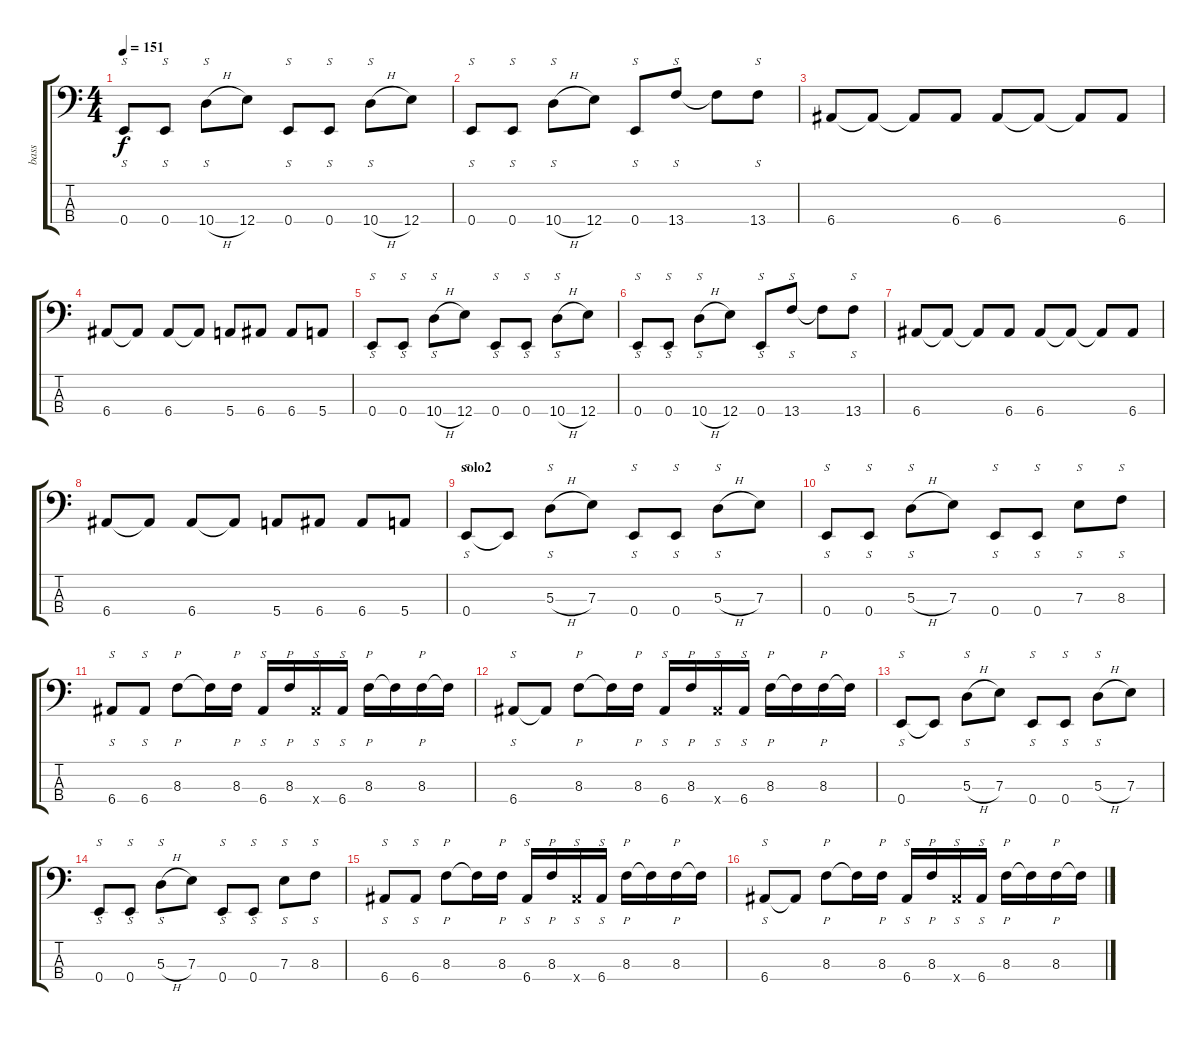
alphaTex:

\track ("bass" "bass") {instrument electricbassfinger}
\staff {score tabs}
\tuning (G2 D2 A1 E1) {hide}
\ts (4 4)
\tempo 151
\clef f4
\ks c
0.4.8{s dy f instrument slapbass1} 0.4.8{s} 10.4{h}.8{s} 12.4.8 0.4.8{s} 0.4.8{s} 10.4{h}.8{s} 12.4.8 |
0.4.8{s} 0.4.8{s} 10.4{h}.8{s} 12.4.8 0.4.8{s} 13.4.8{s} 13.4{t}.8 13.4.8{s} |
6.4.8{instrument electricbassfinger} 6.4{t}.8 6.4{t}.8 6.4.8 6.4.8 6.4{t}.8 6.4{t}.8 6.4.8 |
6.4.8 6.4{t}.8 6.4.8 6.4{t}.8 5.4.8 6.4.8 6.4.8 5.4.8 |
0.4.8{s instrument slapbass1} 0.4.8{s} 10.4{h}.8{s} 12.4.8 0.4.8{s} 0.4.8{s} 10.4{h}.8{s} 12.4.8 |
0.4.8{s} 0.4.8{s} 10.4{h}.8{s} 12.4.8 0.4.8{s} 13.4.8{s} 13.4{t}.8 13.4.8{s} |
6.4.8{instrument electricbassfinger} 6.4{t}.8 6.4{t}.8 6.4.8 6.4.8 6.4{t}.8 6.4{t}.8 6.4.8 |
6.4.8 6.4{t}.8 6.4.8 6.4{t}.8 5.4.8 6.4.8 6.4.8 5.4.8 |
\section ("" "solo2")
0.4.8{s instrument slapbass1} 0.4{t}.8 5.3{h}.8{s} 7.3.8 0.4.8{s} 0.4.8{s} 5.3{h}.8{s} 7.3.8 |
0.4.8{s} 0.4.8{s} 5.3{h}.8{s} 7.3.8 0.4.8{s} 0.4.8{s} 7.3.8{s} 8.3.8{s} |
6.4.8{s} 6.4.8{s} 8.3.8{p} 8.3{t}.16 8.3.16{p} 6.4.16{s} 8.3.16{p} 6.4{x}.16{s} 6.4.16{s} 8.3.16{p} 8.3{t}.16 8.3.16{p} 8.3{t}.16 |
6.4.8{s} 6.4{t}.8 8.3.8{p} 8.3{t}.16 8.3.16{p} 6.4.16{s} 8.3.16{p} 6.4{x}.16{s} 6.4.16{s} 8.3.16{p} 8.3{t}.16 8.3.16{p} 8.3{t}.16 |
0.4.8{s instrument slapbass1} 0.4{t}.8 5.3{h}.8{s} 7.3.8 0.4.8{s} 0.4.8{s} 5.3{h}.8{s} 7.3.8 |
0.4.8{s} 0.4.8{s} 5.3{h}.8{s} 7.3.8 0.4.8{s} 0.4.8{s} 7.3.8{s} 8.3.8{s} |
6.4.8{s} 6.4.8{s} 8.3.8{p} 8.3{t}.16 8.3.16{p} 6.4.16{s} 8.3.16{p} 6.4{x}.16{s} 6.4.16{s} 8.3.16{p} 8.3{t}.16 8.3.16{p} 8.3{t}.16 |
6.4.8{s} 6.4{t}.8 8.3.8{p} 8.3{t}.16 8.3.16{p} 6.4.16{s} 8.3.16{p} 6.4{x}.16{s} 6.4.16{s} 8.3.16{p} 8.3{t}.16 8.3.16{p} 8.3{t}.16
